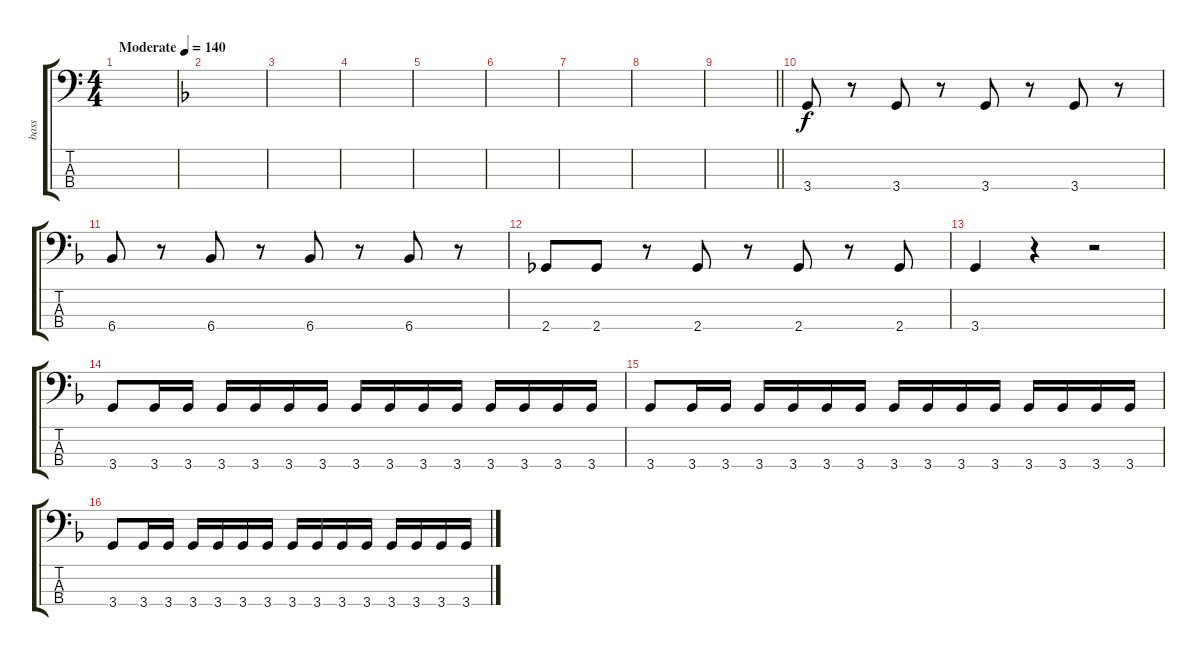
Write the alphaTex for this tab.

\track ("bass" "bass") {instrument electricbasspick}
\staff {score tabs}
\tuning (G2 D2 A1 E1) {hide}
\ts (4 4)
\tempo (140 "Moderate")
\clef f4
\ks c
|
\ks dminor
|
|
|
|
|
|
|
\barLineRight lightlight
|
3.4.8 r.8 3.4.8 r.8 3.4.8 r.8 3.4.8 r.8 |
6.4.8 r.8 6.4.8 r.8 6.4.8 r.8 6.4.8 r.8 |
2.4.8 2.4.8 r.8 2.4.8 r.8 2.4.8 r.8 2.4.8 |
3.4.4 r.4 r.2 |
3.4.8 3.4.16 3.4.16 3.4.16 3.4.16 3.4.16 3.4.16 3.4.16 3.4.16 3.4.16 3.4.16 3.4.16 3.4.16 3.4.16 3.4.16 |
3.4.8 3.4.16 3.4.16 3.4.16 3.4.16 3.4.16 3.4.16 3.4.16 3.4.16 3.4.16 3.4.16 3.4.16 3.4.16 3.4.16 3.4.16 |
3.4.8 3.4.16 3.4.16 3.4.16 3.4.16 3.4.16 3.4.16 3.4.16 3.4.16 3.4.16 3.4.16 3.4.16 3.4.16 3.4.16 3.4.16
